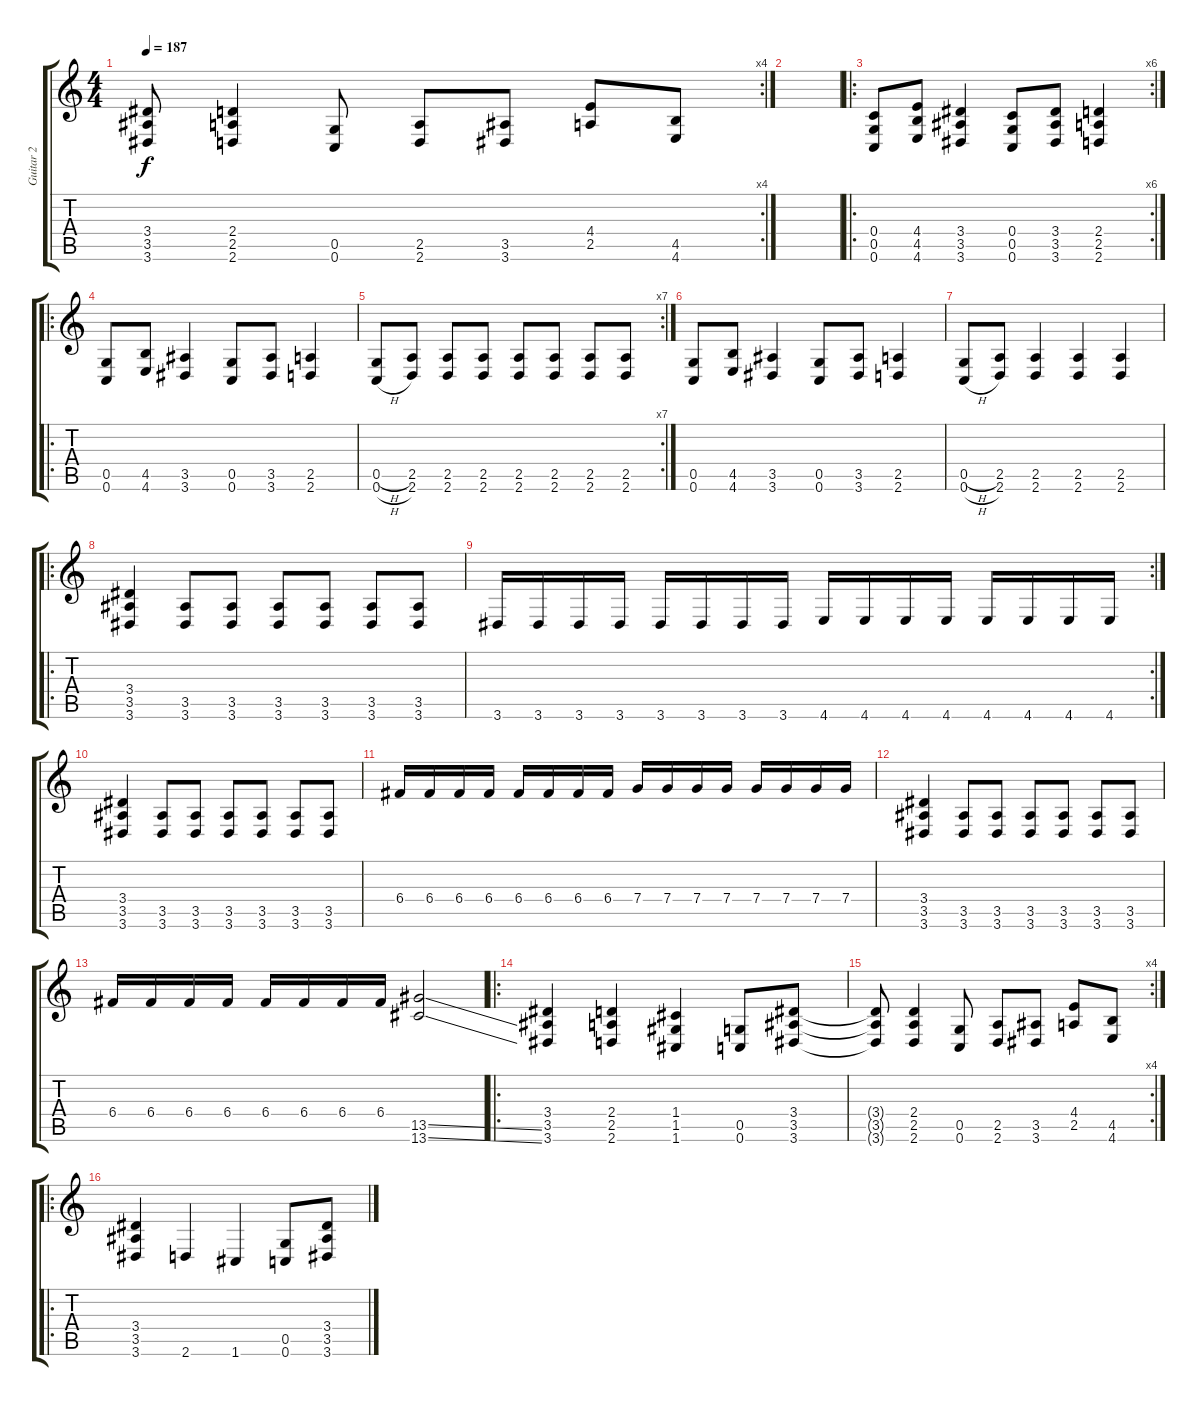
\track ("Guitar 2" "Guitar 2") {instrument distortionguitar}
\staff {score tabs}
\tuning (D4 A3 F3 C3 G2 C2) {hide}
\rc 4
\ts (4 4)
\tempo 187
\clef g2
\ks c
(3.4{t} 3.5{t} 3.6{t}).8{dy f} (2.4 2.5 2.6).4 (0.5 0.6).8 (2.5 2.6).8 (3.5 3.6).8 (4.4 2.5).8 (4.5 4.6).8 |
|
\ro
\rc 6
(0.4 0.5 0.6).8 (4.4 4.5 4.6).8 (3.4 3.5 3.6).4 (0.4 0.5 0.6).8 (3.4 3.5 3.6).8 (2.4 2.5 2.6).4 |
\ro
(0.5 0.6).8 (4.5 4.6).8 (3.5 3.6).4 (0.5 0.6).8 (3.5 3.6).8 (2.5 2.6).4 |
\rc 7
(0.5{h} 0.6{h}).8 (2.5 2.6).8 (2.5 2.6).8 (2.5 2.6).8 (2.5 2.6).8 (2.5 2.6).8 (2.5 2.6).8 (2.5 2.6).8 |
(0.5 0.6).8 (4.5 4.6).8 (3.5 3.6).4 (0.5 0.6).8 (3.5 3.6).8 (2.5 2.6).4 |
(0.5{h} 0.6{h}).8 (2.5 2.6).8 (2.5 2.6).4 (2.5 2.6).4 (2.5 2.6).4 |
\ro
(3.4 3.5 3.6).4 (3.5 3.6).8 (3.5 3.6).8 (3.5 3.6).8 (3.5 3.6).8 (3.5 3.6).8 (3.5 3.6).8 |
\rc 2
3.6.16 3.6.16 3.6.16 3.6.16 3.6.16 3.6.16 3.6.16 3.6.16 4.6.16 4.6.16 4.6.16 4.6.16 4.6.16 4.6.16 4.6.16 4.6.16 |
(3.4 3.5 3.6).4 (3.5 3.6).8 (3.5 3.6).8 (3.5 3.6).8 (3.5 3.6).8 (3.5 3.6).8 (3.5 3.6).8 |
6.4.16 6.4.16 6.4.16 6.4.16 6.4.16 6.4.16 6.4.16 6.4.16 7.4.16 7.4.16 7.4.16 7.4.16 7.4.16 7.4.16 7.4.16 7.4.16 |
(3.4 3.5 3.6).4 (3.5 3.6).8 (3.5 3.6).8 (3.5 3.6).8 (3.5 3.6).8 (3.5 3.6).8 (3.5 3.6).8 |
6.4.16 6.4.16 6.4.16 6.4.16 6.4.16 6.4.16 6.4.16 6.4.16 (13.5{ss} 13.6{ss}).2 |
\ro
(3.4 3.5 3.6).4 (2.4 2.5 2.6).4 (1.4 1.5 1.6).4 (0.5 0.6).8 (3.4 3.5 3.6).8 |
\rc 4
(3.4{t} 3.5{t} 3.6{t}).8 (2.4 2.5 2.6).4 (0.5 0.6).8 (2.5 2.6).8 (3.5 3.6).8 (4.4 2.5).8 (4.5 4.6).8 |
\ro
(3.4 3.5 3.6).4 2.6.4 1.6.4 (0.5 0.6).8 (3.4 3.5 3.6).8
